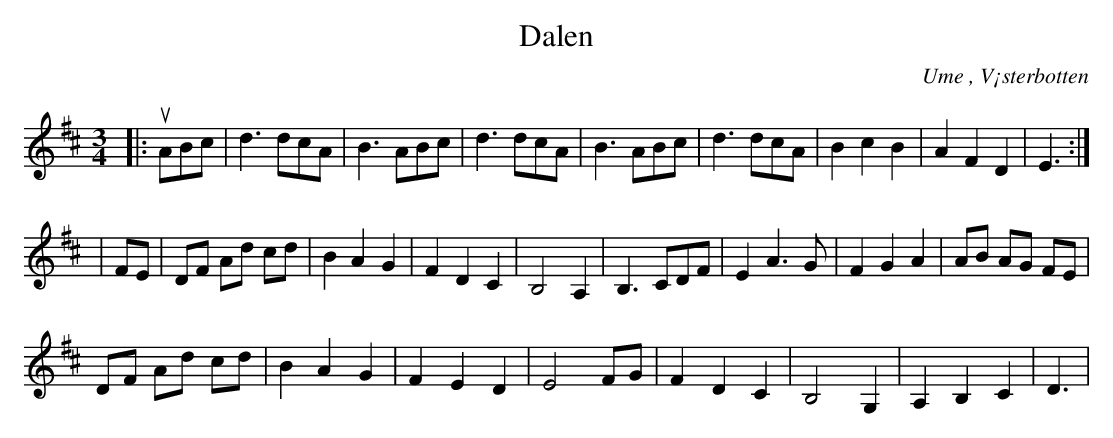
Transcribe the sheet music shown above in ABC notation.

X:1
T:Dalen
O:Ume , V¡sterbotten
M:3/4
L:1/8
K:D
|: uABc | d3 dcA | B3 ABc | d3 dcA | B3 ABc | d3 dcA | B2 c2 B2 | A2 F2 D2 | E3 :|
| FE | DF Ad cd | B2 A2 G2 | F2 D2 C2 | B,4 A,2 | B,3 CDF | E2 A3 G | F2 G2 A2 | AB AG FE |
 DF Ad cd | B2 A2 G2 | F2 E2 D2 | E4 FG | F2 D2 C2 | B,4 G,2 | A,2 B,2 C2 | D3 |
